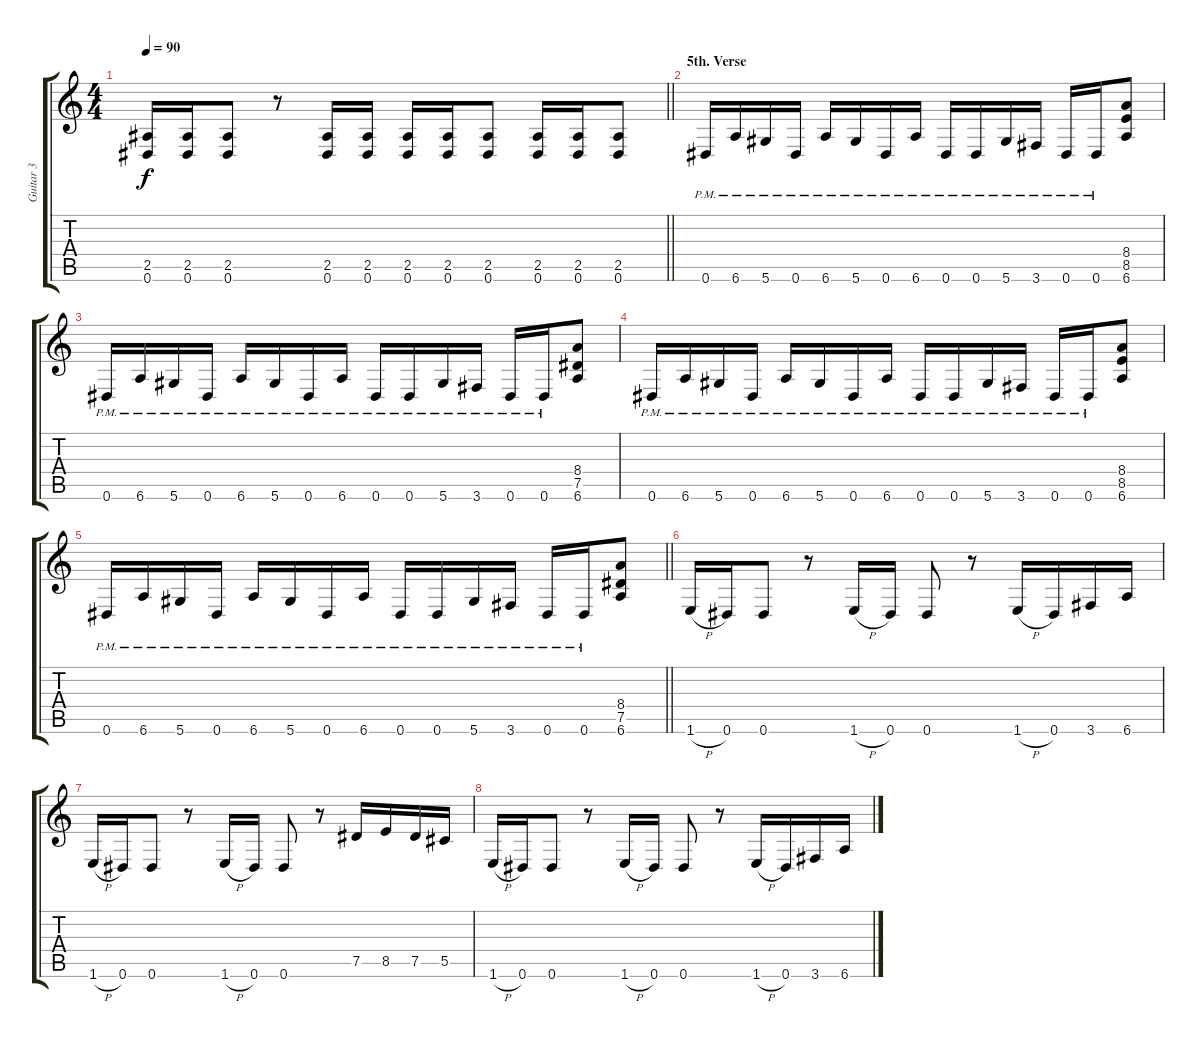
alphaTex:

\track ("Guitar 3" "Guitar 3") {instrument distortionguitar}
\staff {score tabs}
\tuning (Eb4 Bb3 Gb3 Db3 Ab2 Eb2) {hide}
\ts (4 4)
\tempo 90
\clef g2
\barLineRight lightlight
\ks c
(2.5 0.6).16{dy f} (2.5 0.6).16 (2.5 0.6).8 r.8 (2.5 0.6).16 (2.5 0.6).16 (2.5 0.6).16 (2.5 0.6).16 (2.5 0.6).8 (2.5 0.6).16 (2.5 0.6).16 (2.5 0.6).8 |
\section ("" "5th. Verse")
0.6{pm}.16 6.6{pm}.16 5.6{pm}.16 0.6{pm}.16 6.6{pm}.16 5.6{pm}.16 0.6{pm}.16 6.6{pm}.16 0.6{pm}.16 0.6{pm}.16 5.6{pm}.16 3.6{pm}.16 0.6{pm}.16 0.6{pm}.16 (8.4 8.5 6.6).8 |
0.6{pm}.16 6.6{pm}.16 5.6{pm}.16 0.6{pm}.16 6.6{pm}.16 5.6{pm}.16 0.6{pm}.16 6.6{pm}.16 0.6{pm}.16 0.6{pm}.16 5.6{pm}.16 3.6{pm}.16 0.6{pm}.16 0.6{pm}.16 (8.4 7.5 6.6).8 |
0.6{pm}.16 6.6{pm}.16 5.6{pm}.16 0.6{pm}.16 6.6{pm}.16 5.6{pm}.16 0.6{pm}.16 6.6{pm}.16 0.6{pm}.16 0.6{pm}.16 5.6{pm}.16 3.6{pm}.16 0.6{pm}.16 0.6{pm}.16 (8.4 8.5 6.6).8 |
\barLineRight lightlight
0.6{pm}.16 6.6{pm}.16 5.6{pm}.16 0.6{pm}.16 6.6{pm}.16 5.6{pm}.16 0.6{pm}.16 6.6{pm}.16 0.6{pm}.16 0.6{pm}.16 5.6{pm}.16 3.6{pm}.16 0.6{pm}.16 0.6{pm}.16 (8.4 7.5 6.6).8 |
1.6{h}.16 0.6.16 0.6.8 r.8 1.6{h}.16 0.6.16 0.6.8 r.8 1.6{h}.16 0.6.16 3.6.16 6.6.16 |
1.6{h}.16 0.6.16 0.6.8 r.8 1.6{h}.16 0.6.16 0.6.8 r.8 7.5.16 8.5.16 7.5.16 5.5.16 |
1.6{h}.16 0.6.16 0.6.8 r.8 1.6{h}.16 0.6.16 0.6.8 r.8 1.6{h}.16 0.6.16 3.6.16 6.6.16
